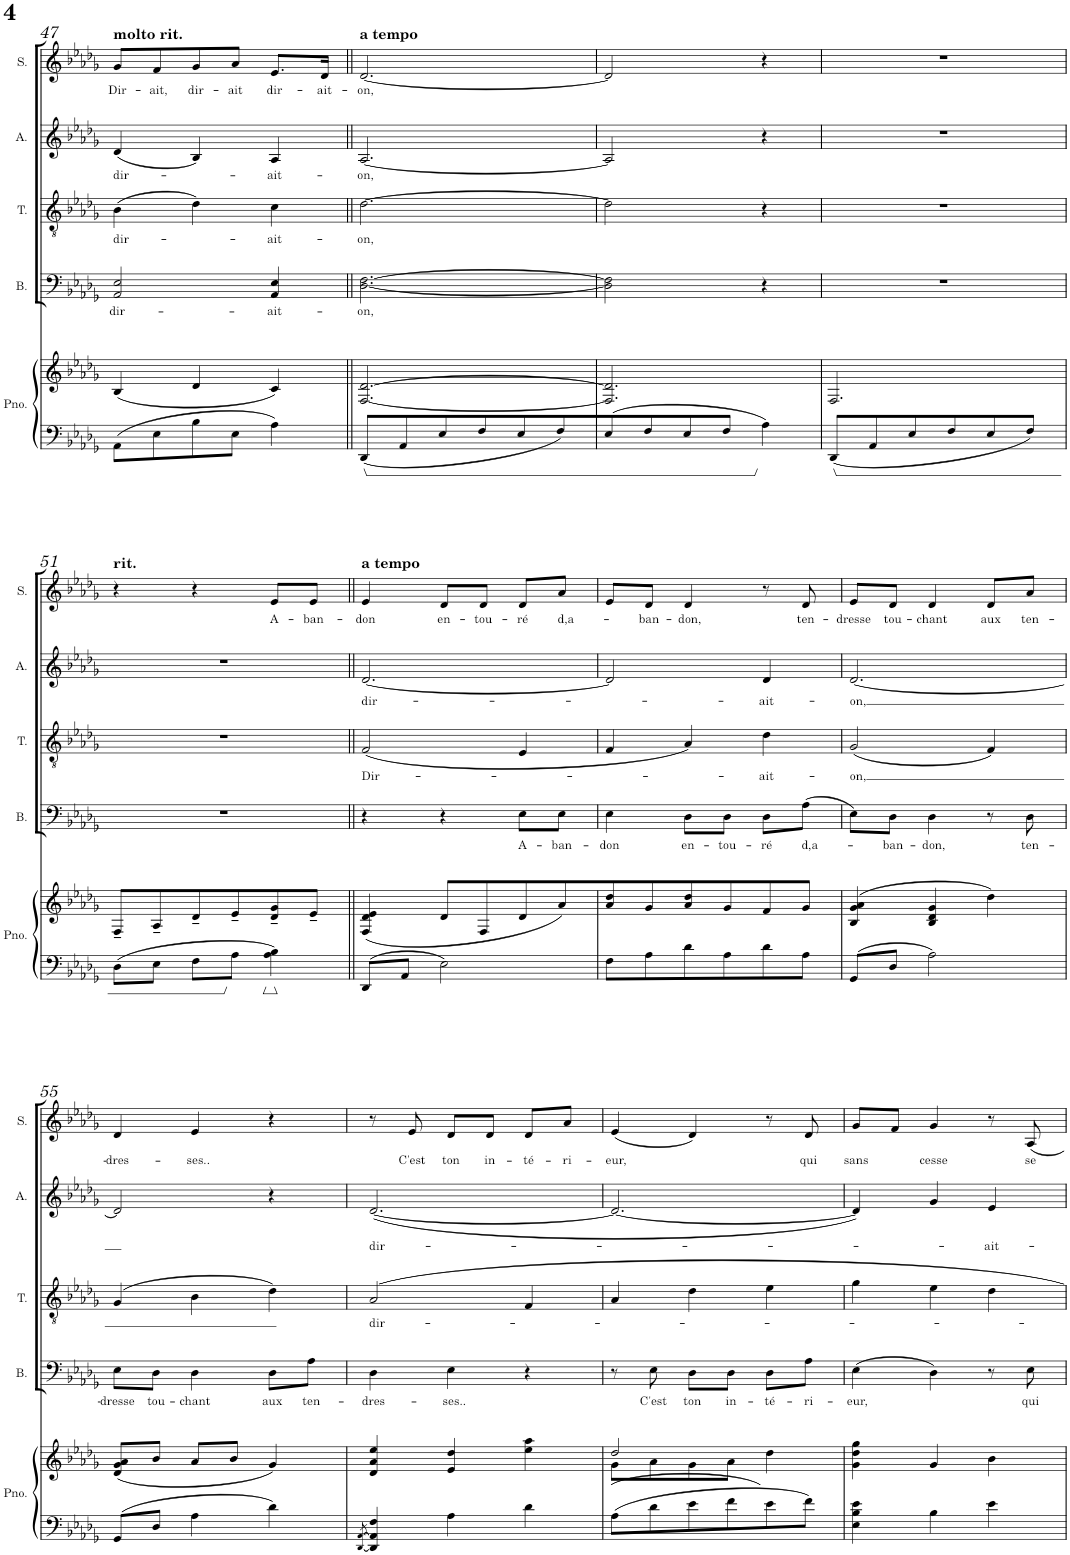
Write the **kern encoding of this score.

**kern	**kern	**kern	**text	**kern	**text	**kern	**text	**kern	**text
*part5	*part5	*part4	*part4	*part3	*part3	*part2	*part2	*part1	*part1
*staff6	*staff5	*staff4	*staff4	*staff3	*staff3	*staff2	*staff2	*staff1	*staff1
*I"Piano	*	*I"Bass	*	*I"Tenor	*	*I"Alto	*	*I"Soprano	*
*I'Pno.	*	*I'B.	*	*I'T.	*	*I'A.	*	*I'S.	*
!!LO:PB:g=z
*clefF4	*clefG2	*clefF4	*	*clefGv2	*	*clefG2	*	*clefG2	*
*k[b-e-a-d-g-]	*k[b-e-a-d-g-]	*k[b-e-a-d-g-]	*	*k[b-e-a-d-g-]	*	*k[b-e-a-d-g-]	*	*k[b-e-a-d-g-]	*
*M3/4	*M3/4	*M3/4	*	*M3/4	*	*M3/4	*	*M3/4	*
=47	=47	=47	=47	=47	=47	=47	=47	=47	=47
!	!	!	!	!	!	!	!	!LO:TX:a:B:t=molto rit.	!
!	!	!	!LO:LY:b	!	!LO:LY:b	!	!LO:LY:b	!	!LO:LY:b
8AA-\L	(4B-/	2AA-/ 2E-/	dir-	(4B-\	dir-	(4d-/	dir-	8g-/L	Dir-
!	!	!	!	!	!	!	!	!	!LO:LY:b
8E-\	.	.	.	.	.	.	.	8f/	-ait,
!	!	!	!	!	!	!	!	!	!LO:LY:b
8B-\	4d-/	.	.	4d-\)	.	4B-/)	.	8g-/	dir-
!	!	!	!	!	!	!	!	!	!LO:LY:b
8E-\J	.	.	.	.	.	.	.	8a-/J	-ait
!	!	!	!LO:LY:b	!	!LO:LY:b	!	!LO:LY:b	!	!LO:LY:b
4A-\	4c/)	4AA-/ 4E-/	-ait-	4c\	-ait-	4A-/	-ait-	8.e-/L	dir-
!	!	!	!	!	!	!	!	!	!LO:LY:b
.	.	.	.	.	.	.	.	16d-/Jk	-ait-
=48||	=48||	=48||	=48||	=48||	=48||	=48||	=48||	=48||	=48||
!	!	!	!	!	!	!	!	!LO:TX:a:B:t=a tempo	!
!	!	!	!LO:LY:b	!	!LO:LY:b	!	!LO:LY:b	!	!LO:LY:b
8DD-/L	[2.F/ [2.d-/	[2.D-\ [2.F\	-on,	[2.d-\	-on,	[2.A-/	-on,	[2.d-/	-on,
8AA-/	.	.	.	.	.	.	.	.	.
8E-/	.	.	.	.	.	.	.	.	.
8F/	.	.	.	.	.	.	.	.	.
8E-/	.	.	.	.	.	.	.	.	.
8F/	.	.	.	.	.	.	.	.	.
=49	=49	=49	=49	=49	=49	=49	=49	=49	=49
8E-/	2.F/] 2.d-/]	2D-\] 2F\]	.	2d-\]	.	2A-/]	.	2d-/]	.
8F/	.	.	.	.	.	.	.	.	.
8E-/	.	.	.	.	.	.	.	.	.
8F/J	.	.	.	.	.	.	.	.	.
4A-\	.	4r	.	4r	.	4r	.	4r	.
=50	=50	=50	=50	=50	=50	=50	=50	=50	=50
8DD-/L	2.F/	2.r	.	2.r	.	2.r	.	2.r	.
8AA-/	.	.	.	.	.	.	.	.	.
8E-/	.	.	.	.	.	.	.	.	.
8F/	.	.	.	.	.	.	.	.	.
8E-/	.	.	.	.	.	.	.	.	.
8F/J	.	.	.	.	.	.	.	.	.
!!LO:LB:g=z
=51	=51	=51	=51	=51	=51	=51	=51	=51	=51
!	!	!	!	!	!	!	!	!LO:TX:a:B:t=rit.	!
8D-\L	8F~/L	2.r	.	2.r	.	2.r	.	4r	.
8E-\J	8A-~/	.	.	.	.	.	.	.	.
8F\L	8d-~/	.	.	.	.	.	.	4r	.
8A-\J	8e-~/	.	.	.	.	.	.	.	.
!	!	!	!	!	!	!	!	!	!LO:LY:b
4A-\ 4B-\	8d-/~ 8g-/~	.	.	.	.	.	.	8e-/L	A-
!	!	!	!	!	!	!	!	!	!LO:LY:b
.	8e-~/J	.	.	.	.	.	.	8e-/J	-ban-
=52||	=52||	=52||	=52||	=52||	=52||	=52||	=52||	=52||	=52||
!	!	!	!	!	!	!	!	!LO:TX:a:B:t=a tempo	!
!	!	!	!	!	!LO:LY:b	!	!LO:LY:b	!	!LO:LY:b
8DD-/L	(4F/ 4d-/ 4e-/	4r	.	(2F/	Dir-	[2.d-/	dir-	4e-/	-don
8AA-/J	.	.	.	.	.	.	.	.	.
!	!	!	!	!	!	!	!	!	!LO:LY:b
2E-\	8d-/L	4r	.	.	.	.	.	8d-/L	en-
!	!	!	!	!	!	!	!	!	!LO:LY:b
.	8F/	.	.	.	.	.	.	8d-/J	-tou-
!	!	!	!LO:LY:b	!	!	!	!	!	!LO:LY:b
.	8d-/	8E-\L	A-	4E-/	.	.	.	8d-/L	-ré
!	!	!	!LO:LY:b	!	!	!	!	!	!LO:LY:b
.	8a-/)	8E-\J	-ban-	.	.	.	.	8a-/J	d,a-
=53	=53	=53	=53	=53	=53	=53	=53	=53	=53
!	!	!	!LO:LY:b	!	!	!	!	!	!
8F\L	8a-/ 8dd-/	4E-\	-don	4F/	.	2d-/]	.	8e-/L	.
!	!	!	!	!	!	!	!	!	!LO:LY:b
8A-\	8g-/	.	.	.	.	.	.	8d-/J	-ban-
!	!	!	!LO:LY:b	!	!	!	!	!	!LO:LY:b
8d-\	8a-/ 8dd-/	8D-\L	en-	4A-/)	.	.	.	4d-/	-don,
!	!	!	!LO:LY:b	!	!	!	!	!	!
8A-\	8g-/	8D-\J	-tou-	.	.	.	.	.	.
!	!	!	!LO:LY:b	!	!LO:LY:b	!	!LO:LY:b	!	!
8d-\	8f/	8D-\L	-ré	4d-\	-ait-	4d-/	-ait-	8r	.
!	!	!	!LO:LY:b	!	!	!	!	!	!LO:LY:b
8A-\J	8g-/J	(8A-\J	d,a-	.	.	.	.	8d-/	ten-
=54	=54	=54	=54	=54	=54	=54	=54	=54	=54
*	*^	*	*	*	*	*	*	*	*
!	!	!	!	!	!	!LO:LY:b	!	!LO:LY:b	!	!LO:LY:b
8GG-/L	(4g-/ 4a-/	4B-/	8E-\L)	.	(2G-/	-on,	[2.d-/	-on,	8e-/L	-dresse
!	!	!	!	!LO:LY:b	!	!	!	!	!	!LO:LY:b
8D-/J	.	.	8D-\J	-ban-	.	.	.	.	8d-/J	tou-
!	!	!	!	!LO:LY:b	!	!	!	!	!	!LO:LY:b
2A-\	4B-/ 4d-/ 4g-/	2ryy	4D-\	-don,	.	.	.	.	4d-/	-chant
!	!	!	!	!	!	!	!	!	!	!LO:LY:b
.	4dd-\)	.	8r	.	4F/)	.	.	.	8d-/L	aux
!	!	!	!	!LO:LY:b	!	!	!	!	!	!LO:LY:b
.	.	.	8D-\	ten-	.	.	.	.	8a-/J	ten-
*	*v	*v	*	*	*	*	*	*	*	*
!!LO:LB:g=z
=55	=55	=55	=55	=55	=55	=55	=55	=55	=55
!	!	!	!LO:LY:b	!	!	!	!	!	!LO:LY:b
8GG-/L	(8d-/ 8g-/ 8a-/L	8E-\L	-dresse	(4G-/	.	2d-/]	.	4d-/	-dres-
!	!	!	!LO:LY:b	!	!	!	!	!	!
8D-/J	8b-/J	8D-\J	tou-	.	.	.	.	.	.
!	!	!	!LO:LY:b	!	!	!	!	!	!LO:LY:b
4A-\	8a-/L	4D-\	-chant	4B-\	.	.	.	4e-/	-ses..
.	8b-/J	.	.	.	.	.	.	.	.
!	!	!	!LO:LY:b	!	!	!	!	!	!
4d-\	4g-/)	8D-\L	aux	4d-\)	.	4r	.	4r	.
!	!	!	!LO:LY:b	!	!	!	!	!	!
.	.	8A-\J	ten-	.	.	.	.	.	.
=56	=56	=56	=56	=56	=56	=56	=56	=56	=56
[8qDD-/ [8qAA-/	.	.	.	.	.	.	.	.	.
!	!	!	!LO:LY:b	!	!LO:LY:b	!	!LO:LY:b	!	!
4DD-/] 4AA-/] 4F/	4d-/ 4a-/ 4ee-/	4D-\	-dres-	2A-/	dir-	(<[2.d-/	dir-	8r	.
!	!	!	!	!	!	!	!	!	!LO:LY:b
.	.	.	.	.	.	.	.	8e-/	C'est
!	!	!	!LO:LY:b	!	!	!	!	!	!LO:LY:b
4A-\	4e-/ 4dd-/	4E-\	-ses..	.	.	.	.	8d-/L	ton
!	!	!	!	!	!	!	!	!	!LO:LY:b
.	.	.	.	.	.	.	.	8d-/J	in-
!	!	!	!	!	!	!	!	!	!LO:LY:b
4d-\	4ee-\ 4aa-\	4r	.	4F/	.	.	.	8d-/L	-té-
!	!	!	!	!	!	!	!	!	!LO:LY:b
.	.	.	.	.	.	.	.	8a-/J	-ri-
=57	=57	=57	=57	=57	=57	=57	=57	=57	=57
*	*^	*	*	*	*	*	*	*	*
!	!	!	!	!	!	!	!	!	!	!LO:LY:b
8A-\L	(2dd-/	8g-\L	8r	.	4A-/	.	2.d-/_	.	(4e-/	-eur,
!	!	!	!	!LO:LY:b	!	!	!	!	!	!
8d-\	.	8a-\	8E-\	C'est	.	.	.	.	.	.
!	!	!	!	!LO:LY:b	!	!	!	!	!	!
8e-\	.	8g-\	8D-\L	ton	4d-\	.	.	.	4d-/)	.
!	!	!	!	!LO:LY:b	!	!	!	!	!	!
8f\	.	8a-\J	8D-\J	in-	.	.	.	.	.	.
!	!	!	!	!LO:LY:b	!	!	!	!	!	!
8e-\	4dd-\)	4ryy	8D-\L	-té-	4e-\	.	.	.	8r	.
!	!	!	!	!LO:LY:b	!	!	!	!	!	!LO:LY:b
8f\J	.	.	8A-\J	-ri-	.	.	.	.	8d-/	qui
*	*v	*v	*	*	*	*	*	*	*	*
=58	=58	=58	=58	=58	=58	=58	=58	=58	=58
!	!	!	!LO:LY:b	!	!	!	!	!	!LO:LY:b
4E-\ 4B-\ 4e-\	4g-\ 4dd-\ 4gg-\	(4E-\	-eur,	4g-\	.	4d-/])	.	8g-/L	sans
.	.	.	.	.	.	.	.	8f/J	.
!	!	!	!	!	!	!	!	!	!LO:LY:b
4B-\	4g-/	4D-\)	.	4e-\	.	4g-/	.	4g-/	cesse
!	!	!	!	!	!	!	!LO:LY:b	!	!
4e-\	4b-\	8r	.	4d-\	.	4e-/	-ait-	8r	.
!	!	!	!LO:LY:b	!	!	!	!	!	!LO:LY:b
.	.	8E-\	qui	.	.	.	.	8A-/	se
=	=	=	=	=	=	=	=	=	=
*-	*-	*-	*-	*-	*-	*-	*-	*-	*-
